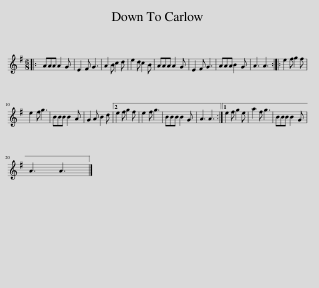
X:1
L:1/8
M:6/8
I:linebreak $
K:G
V:1 treble
V:1
|: AAA A2 G | E2 F G3 | A2 B c2 d | e2 d c2 B | AAA A2 G | %5
 E2 F G3 | AAA B2 G | A3 A3 :: e2 f g2 f |$ e2 f g3 | %10
 BBB B2 A | G2 A B2 d |2 e2 f g2 f | e2 f g3 | BBB B2 G | %15
 A3 A3 :|1 e2 f g2 e | a2 f g3 | BBB B2 G |$ A3 A3 |] %20
